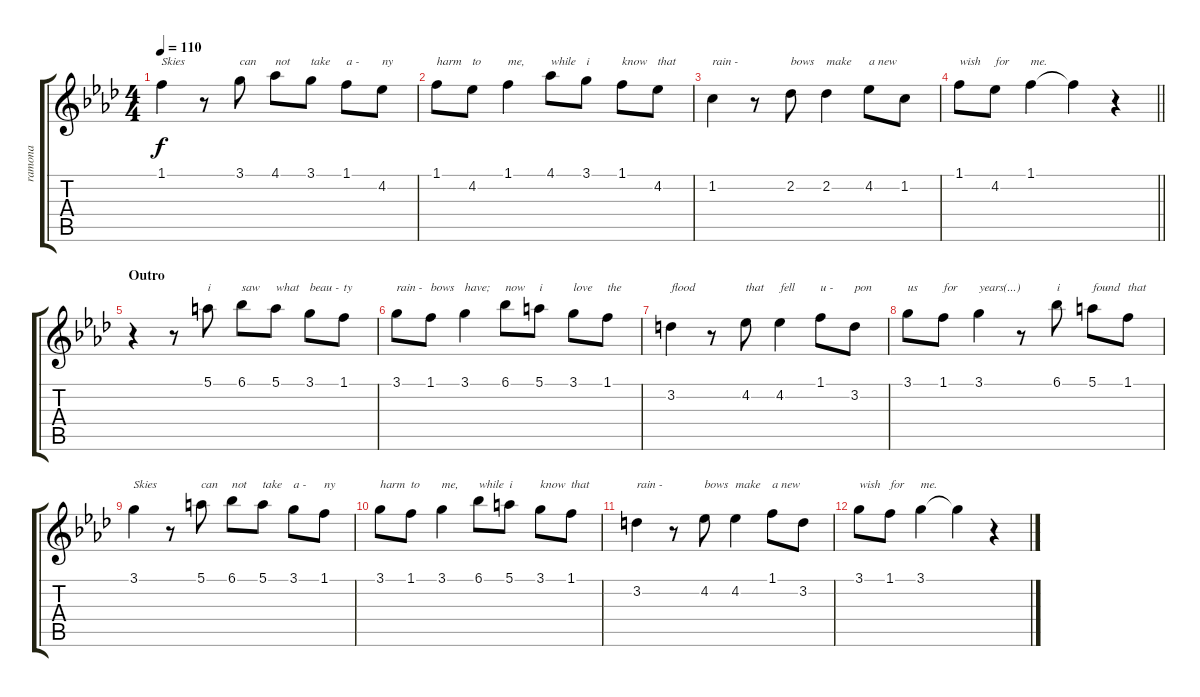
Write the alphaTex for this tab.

\track ("ramona" "ramona") {instrument panflute}
\staff {score tabs}
\tuning (E5 B4 G4 D4 A3 E3) {hide}
\ts (4 4)
\tempo 110
\clef g2
\ks fminor
1.1.4{txt "Skies" dy f} r.8 3.1.8{txt "can"} 4.1.8{txt "not"} 3.1.8{txt "take"} 1.1.8{txt "a -"} 4.2.8{txt "ny"} |
1.1.8{txt "harm"} 4.2.8{txt "to"} 1.1.4{txt "me,"} 4.1.8{txt "while"} 3.1.8{txt "i"} 1.1.8{txt "know"} 4.2.8{txt "that"} |
1.2.4{txt "rain -"} r.8 2.2.8{txt "bows"} 2.2.4{txt "make"} 4.2.8{txt "a new"} 1.2.8 |
\barLineRight lightlight
1.1.8{txt "wish"} 4.2.8{txt "for"} 1.1.4{txt "me."} 1.1{t}.4 r.4 |
\section ("" "Outro")
r.4 r.8 5.1.8{txt "i"} 6.1.8{txt "saw"} 5.1.8{txt "what"} 3.1.8{txt "beau -"} 1.1.8{txt "ty"} |
3.1.8{txt "rain -"} 1.1.8{txt "bows"} 3.1.4{txt "have;"} 6.1.8{txt "now"} 5.1.8{txt "i"} 3.1.8{txt "love"} 1.1.8{txt "the"} |
3.2.4{txt "flood"} r.8 4.2.8{txt "that"} 4.2.4{txt "fell"} 1.1.8{txt "u -"} 3.2.8{txt "pon"} |
3.1.8{txt "us"} 1.1.8{txt "for"} 3.1.4{txt "years(...)"} r.8 6.1.8{txt "i"} 5.1.8{txt "found"} 1.1.8{txt "that"} |
3.1.4{txt "Skies" volume 1} r.8 5.1.8{txt "can"} 6.1.8{txt "not"} 5.1.8{txt "take"} 3.1.8{txt "a -"} 1.1.8{txt "ny"} |
3.1.8{txt "harm"} 1.1.8{txt "to"} 3.1.4{txt "me,"} 6.1.8{txt "while"} 5.1.8{txt "i"} 3.1.8{txt "know"} 1.1.8{txt "that"} |
3.2.4{txt "rain -"} r.8 4.2.8{txt "bows"} 4.2.4{txt "make"} 1.1.8{txt "a new"} 3.2.8 |
3.1.8{txt "wish"} 1.1.8{txt "for"} 3.1.4{txt "me."} 3.1{t}.4 r.4
